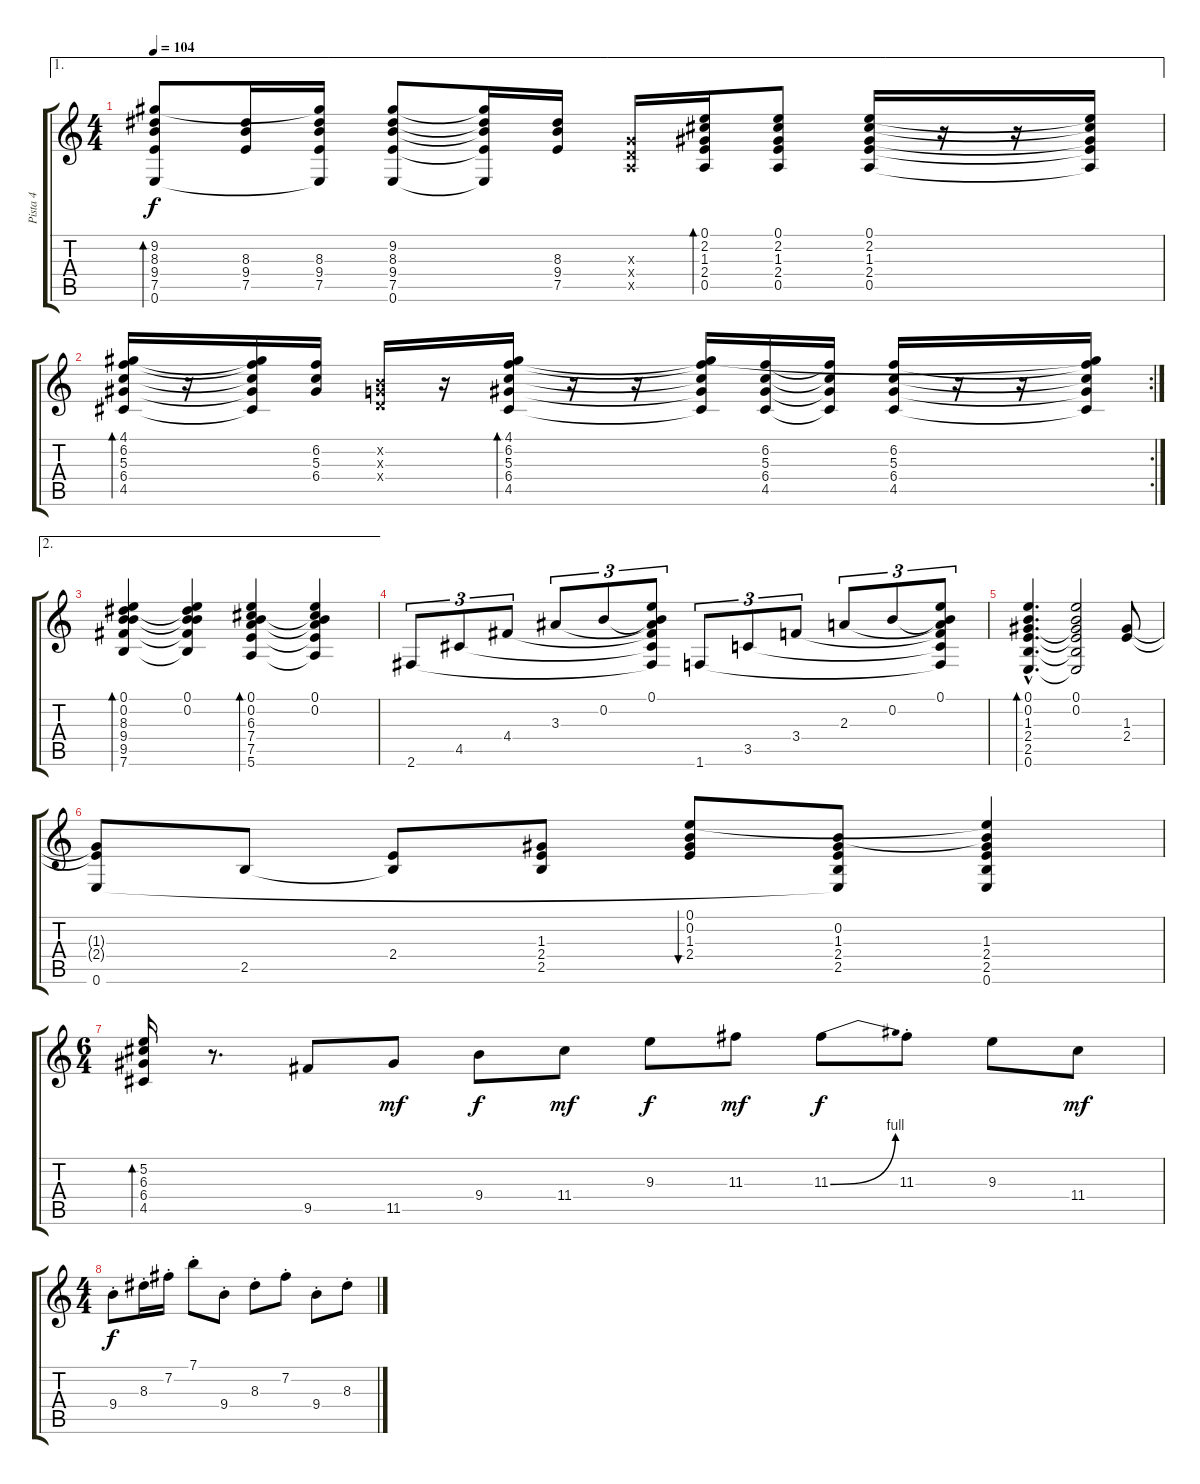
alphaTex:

\track ("Pista 4" "Pista 4") {instrument electricguitarjazz}
\staff {score tabs}
\tuning (E4 B3 G3 D3 A2 E2) {hide}
\ae 1
\ts (4 4)
\tempo 104
\clef g2
\ks c
(9.2 8.3 9.4 7.5 0.6).8{bd 60 dy f} (8.3 9.4 7.5).16 (9.2{t} 8.3 9.4 7.5 0.6{t}).16 (9.2 8.3 9.4 7.5 0.6).8 (9.2{t} 8.3{t} 9.4{t} 7.5{t} 0.6{t}).16 (8.3 9.4 7.5).16 (0.3{x} 0.4{x} 0.5{x}).16 (0.1 2.2 1.3 2.4 0.5).16{bd 60} (0.1 2.2 1.3 2.4 0.5).8 (0.1 2.2 1.3 2.4 0.5).16 r.16 r.16 (0.1{t} 2.2{t} 1.3{t} 2.4{t} 0.5{t}).16 |
\rc 2
(4.1 6.2 5.3 6.4 4.5).16{bd 60} r.16 (4.1{t} 6.2{t} 5.3{t} 6.4{t} 4.5{t}).16 (6.2 5.3 6.4).16 (0.2{x} 0.3{x} 0.4{x}).16 r.16 (4.1 6.2 5.3 6.4 4.5).16{bd 60} r.16 r.16 (4.1{t} 6.2{t} 5.3{t} 6.4{t} 4.5{t}).16 (6.2 5.3 6.4 4.5).16 (6.2{t} 5.3{t} 6.4{t} 4.5{t}).16 (6.2 5.3 6.4 4.5).16 r.16 r.16 (4.1{t} 6.2{t} 5.3{t} 6.4{t} 4.5{t}).16 |
\ae 2
(0.1 0.2 8.3 9.4 9.5 7.6).4{bd 60} (0.1 0.2 8.3{t} 9.4{t} 9.5{t} 7.6{t}).4 (0.1 0.2 6.3 7.4 7.5 5.6).4{bd 60} (0.1 0.2 6.3{t} 7.4{t} 7.5{t} 5.6{t}).4 |
2.6.8{tu (3 2)} 4.5.8{tu (3 2)} 4.4.8{tu (3 2)} 3.3.8{tu (3 2)} 0.2.8{tu (3 2)} (0.1 0.2{t} 3.3{t} 4.4{t} 4.5{t} 2.6{t}).8{tu (3 2)} 1.6.8{tu (3 2)} 3.5.8{tu (3 2)} 3.4.8{tu (3 2)} 2.3.8{tu (3 2)} 0.2.8{tu (3 2)} (0.1 0.2{t} 2.3{t} 3.4{t} 3.5{t} 1.6{t}).8{tu (3 2)} |
(0.1{hac} 0.2{hac} 1.3{hac} 2.4{hac} 2.5{hac} 0.6{hac}).4{d bd 60} (0.1 0.2 1.3{t} 2.4{t} 2.5{t} 0.6{t}).2 (1.3 2.4).8 |
(1.3{t} 2.4{t} 0.6).8 2.5.8 (2.4 2.5{t}).8 (1.3 2.4 2.5).8 (0.1 0.2 1.3 2.4).8{bu 60} (0.2 1.3 2.4 2.5 0.6{t}).8 (0.1{t} 0.2{t} 1.3 2.4 2.5 0.6).4 |
\ts (6 4)
(5.2 6.3 6.4 4.5).16{bd 30} r.8{d} 9.5.8 11.5.8{dy mf} 9.4.8{dy f} 11.4.8{dy mf} 9.3.8{dy f} 11.3.8{dy mf} 11.3{be (bend 0 0 60 4)}.8{dy f} 11.3{st}.8 9.3.8 11.4.8{dy mf} |
\ts (4 4)
9.4{st}.8{dy f} 8.3{st}.16 7.2{st}.16 7.1{st}.8 9.4{st}.8 8.3{st}.8 7.2{st}.8 9.4{st}.8 8.3{st}.8
